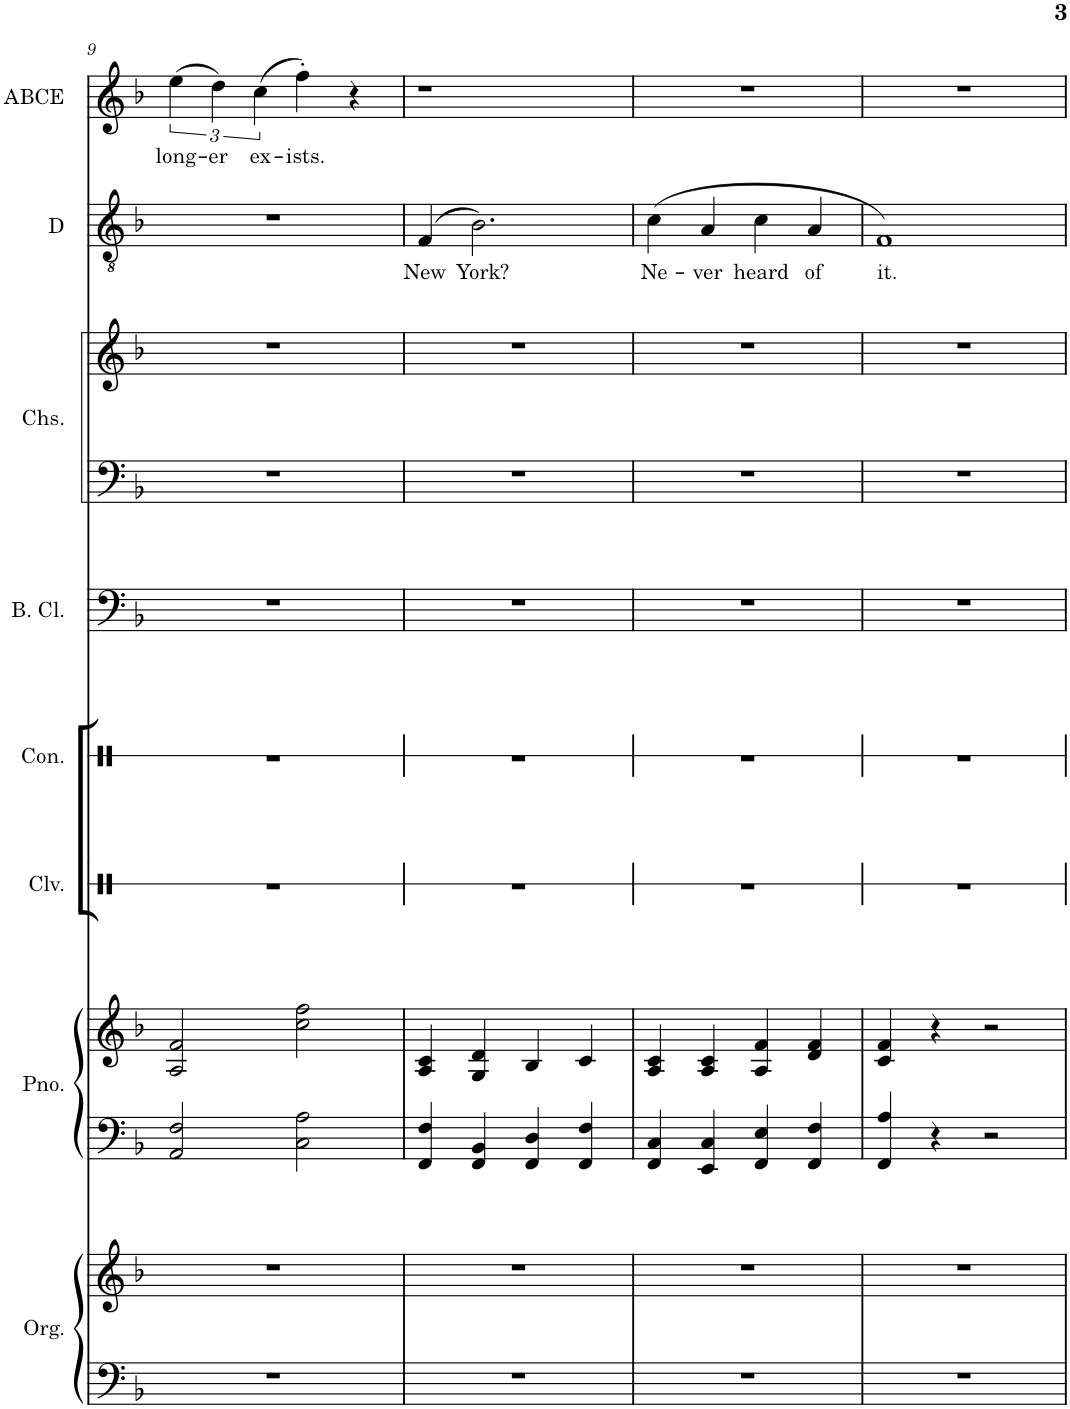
**kern	**kern	**kern	**kern	**kern	**kern	**kern	**kern	**kern	**kern	**text	**kern	**text
*part8	*part8	*part7	*part7	*part6	*part5	*part4	*part3	*part3	*part2	*part2	*part1	*part1
*staff11	*staff10	*staff9	*staff8	*staff7	*staff6	*staff5	*staff4	*staff3	*staff2	*staff2	*staff1	*staff1
*I"Organ	*	*I"Piano	*	*I"Claves	*I"Congas	*I"Bass Clarinet	*I"Chorus	*	*I"Dan	*	*I"Allie Belle Celle Ellie	*
*I'Org.	*	*I'Pno.	*	*I'Clv.	*I'Con.	*I'B. Cl.	*I'Chs.	*	*I'D	*	*I'ABCE	*
!!LO:PB:g=z
*clefF4	*clefG2	*clefF4	*clefG2	*clefX	*clefX	*clefF4	*clefF4	*clefG2	*clefGv2	*	*clefG2	*
*	*	*	*	*	*	*Trd8c14	*	*	*Trd8c14	*	*Trd1c2	*
*k[b-]	*k[b-]	*k[b-]	*k[b-]	*k[]	*k[]	*k[b-]	*k[b-]	*k[b-]	*k[b-]	*	*k[b-]	*
*M4/4	*M4/4	*M4/4	*M4/4	*M4/4	*M4/4	*M4/4	*M4/4	*M4/4	*M4/4	*	*M4/4	*
=9	=9	=9	=9	=9	=9	=9	=9	=9	=9	=9	=9	=9
!	!	!	!	!	!	!	!	!	!	!	!	!LO:LY:b
1r	1r	2AA/ 2F/	2A/ 2f/	1r	1r	1r	1r	1r	1r	.	(6ee\	long-
!	!	!	!	!	!	!	!	!	!	!	!	!LO:LY:b
.	.	.	.	.	.	.	.	.	.	.	6dd\)	-er
!	!	!	!	!	!	!	!	!	!	!	!	!LO:LY:b
.	.	.	.	.	.	.	.	.	.	.	(6cc\	ex-
!	!	!	!	!	!	!	!	!	!	!	!	!LO:LY:b
.	.	2C\ 2A\	2cc\ 2ff\	.	.	.	.	.	.	.	4ff'\)	-ists.
.	.	.	.	.	.	.	.	.	.	.	4r	.
=10	=10	=10	=10	=10	=10	=10	=10	=10	=10	=10	=10	=10
!	!	!	!	!	!	!	!	!	!	!LO:LY:b	!	!
1r	1r	4FF/ 4F/	4A/ 4c/	1r	1r	1r	1r	1r	(4F/	New	1r	.
!	!	!	!	!	!	!	!	!	!	!LO:LY:b	!	!
.	.	4FF/ 4BB-/	4G/ 4d/	.	.	.	.	.	2.B-\)	York?	.	.
.	.	4FF/ 4D/	4B-/	.	.	.	.	.	.	.	.	.
.	.	4FF/ 4F/	4c/	.	.	.	.	.	.	.	.	.
=11	=11	=11	=11	=11	=11	=11	=11	=11	=11	=11	=11	=11
!	!	!	!	!	!	!	!	!	!	!LO:LY:b	!	!
1r	1r	4FF/ 4C/	4A/ 4c/	1r	1r	1r	1r	1r	(4c\	Ne-	1r	.
!	!	!	!	!	!	!	!	!	!	!LO:LY:b	!	!
.	.	4EE/ 4C/	4A/ 4c/	.	.	.	.	.	4A/	-ver	.	.
!	!	!	!	!	!	!	!	!	!	!LO:LY:b	!	!
.	.	4FF/ 4E/	4A/ 4f/	.	.	.	.	.	4c\	heard	.	.
!	!	!	!	!	!	!	!	!	!	!LO:LY:b	!	!
.	.	4FF/ 4F/	4d/ 4f/	.	.	.	.	.	4A/	of	.	.
=12	=12	=12	=12	=12	=12	=12	=12	=12	=12	=12	=12	=12
!	!	!	!	!	!	!	!	!	!	!LO:LY:b	!	!
1r	1r	4FF/ 4A/	4c/ 4f/	1r	1r	1r	1r	1r	1F)	it.	1r	.
.	.	4r	4r	.	.	.	.	.	.	.	.	.
.	.	2r	2r	.	.	.	.	.	.	.	.	.
=	=	=	=	=	=	=	=	=	=	=	=	=
*-	*-	*-	*-	*-	*-	*-	*-	*-	*-	*-	*-	*-
